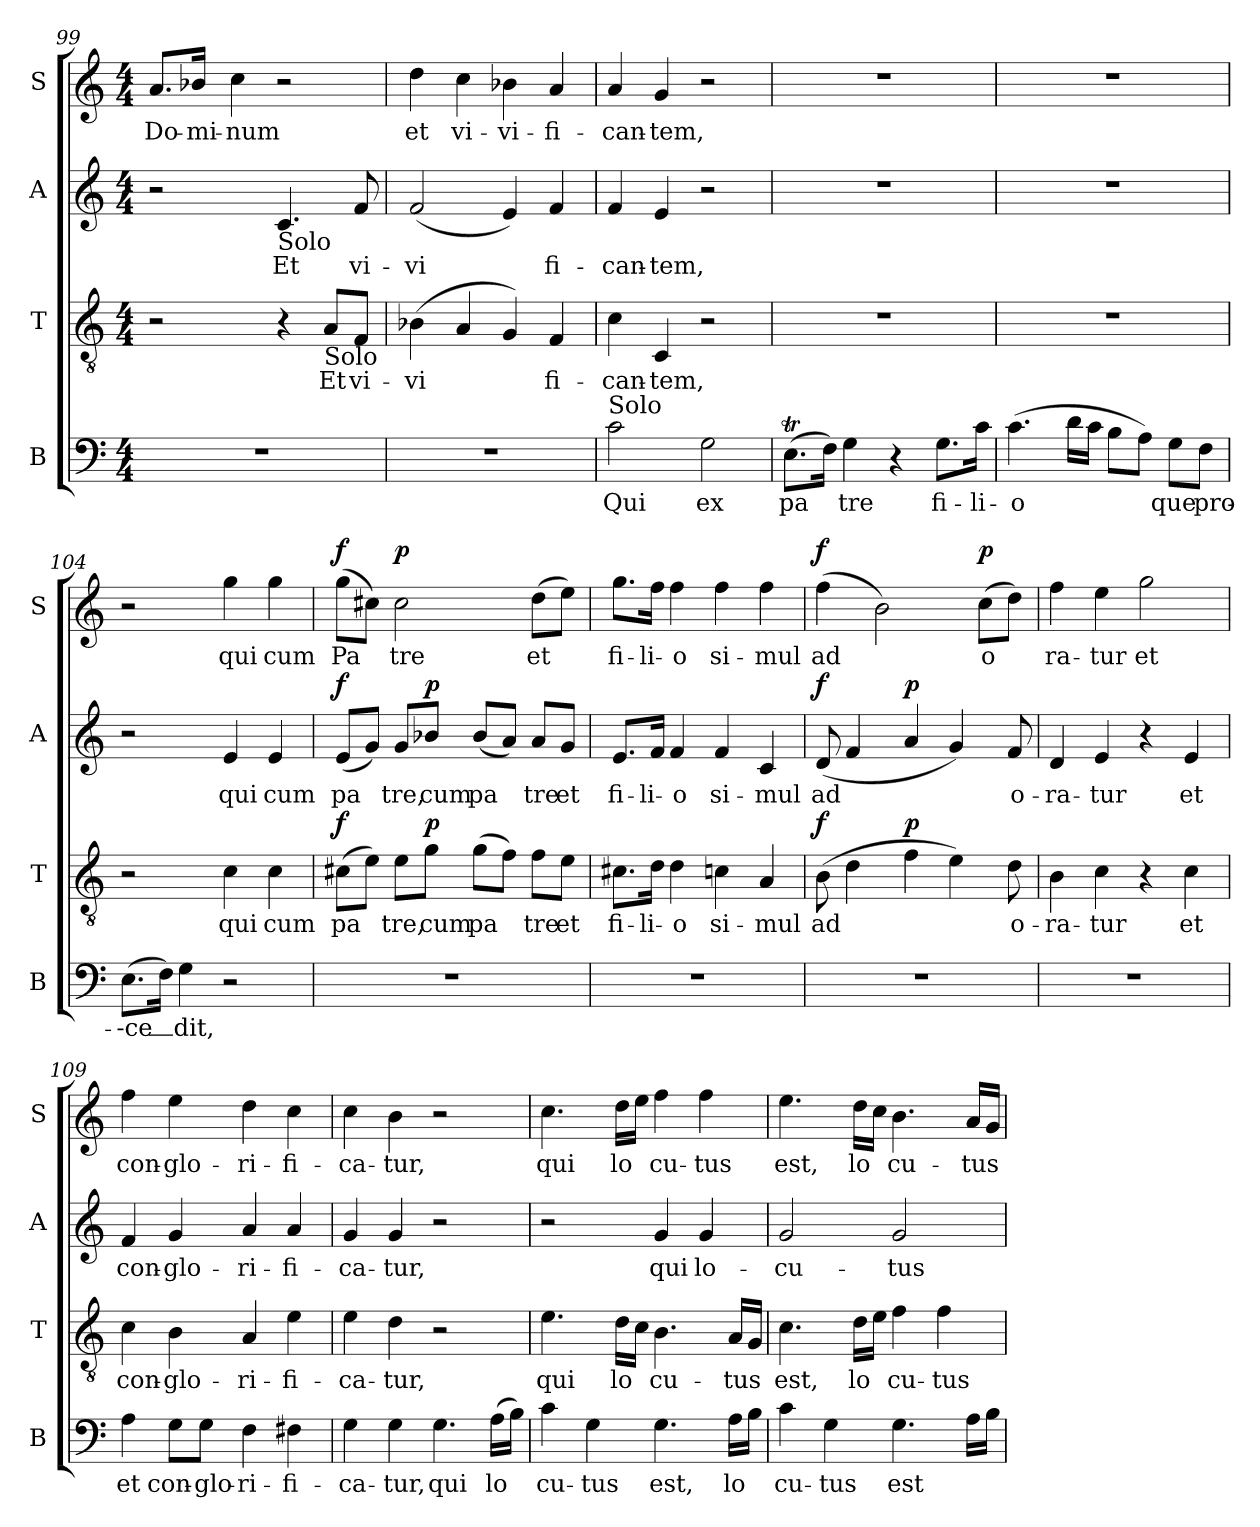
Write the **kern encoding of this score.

**kern	**text	**kern	**text	**dynam	**kern	**text	**dynam	**kern	**text	**dynam
*part4	*part4	*part3	*part3	*part3	*part2	*part2	*part2	*part1	*part1	*part1
*staff4	*staff4	*staff3	*staff3	*staff3	*staff2	*staff2	*staff2	*staff1	*staff1	*staff1
*I"B	*	*I"T	*	*	*I"A	*	*	*I"S	*	*
*I'B	*	*I'T	*	*	*I'A	*	*	*I'S	*	*
*clefF4	*	*clefGv2	*	*	*clefG2	*	*	*clefG2	*	*
*k[]	*	*k[]	*	*	*k[]	*	*	*k[]	*	*
*M4/4	*	*M4/4	*	*	*M4/4	*	*	*M4/4	*	*
=99	=99	=99	=99	=99	=99	=99	=99	=99	=99	=99
!	!	!	!	!	!	!	!	!	!LO:LY:b	!
1r	.	2r	.	.	2r	.	.	8.aL	Do-	.
!	!	!	!	!	!	!	!	!	!LO:LY:b	!
.	.	.	.	.	.	.	.	16b-XJk	-mi-	.
!	!	!	!	!	!	!	!	!	!LO:LY:b	!
.	.	.	.	.	.	.	.	4cc	-num	.
!	!	!	!	!	!LO:TX:b:t=Solo	!	!	!	!	!
!	!	!	!	!	!	!LO:LY:b	!	!	!	!
.	.	4r	.	.	4.c	Et	.	2r	.	.
!	!	!LO:TX:b:t=Solo	!	!	!	!	!	!	!	!
!	!	!	!LO:LY:b	!	!	!	!	!	!	!
.	.	8AL	Et	.	.	.	.	.	.	.
!	!	!	!LO:LY:b	!	!	!LO:LY:b	!	!	!	!
.	.	8FJ	vi-	.	8f	vi-	.	.	.	.
=100	=100	=100	=100	=100	=100	=100	=100	=100	=100	=100
!	!	!	!LO:LY:b	!	!	!LO:LY:b	!	!	!LO:LY:b	!
1r	.	(<4B-X	-vi	.	(<2f	-vi	.	4dd	et	.
!	!	!	!	!	!	!	!	!	!LO:LY:b	!
.	.	4A	.	.	.	.	.	4cc	vi-	.
!	!	!	!	!	!	!	!	!	!LO:LY:b	!
.	.	4G)	.	.	4e)	.	.	4b-X	-vi-	.
!	!	!	!LO:LY:b	!	!	!LO:LY:b	!	!	!LO:LY:b	!
.	.	4F	fi-	.	4f	fi-	.	4a	-fi-	.
=101	=101	=101	=101	=101	=101	=101	=101	=101	=101	=101
!LO:TX:a:t=Solo	!	!	!	!	!	!	!	!	!	!
!	!LO:LY:b	!	!LO:LY:b	!	!	!LO:LY:b	!	!	!LO:LY:b	!
2c	Qui	4c	-can-	.	4f	-can-	.	4a	-can-	.
!	!	!	!LO:LY:b	!	!	!LO:LY:b	!	!	!LO:LY:b	!
.	.	4C	-tem,	.	4e	-tem,	.	4g	-tem,	.
!	!LO:LY:b	!	!	!	!	!	!	!	!	!
2G	ex	2r	.	.	2r	.	.	2r	.	.
=102	=102	=102	=102	=102	=102	=102	=102	=102	=102	=102
!	!LO:LY:b	!	!	!	!	!	!	!	!	!
(>8.EtL	pa	1r	.	.	1r	.	.	1r	.	.
16FJk)	.	.	.	.	.	.	.	.	.	.
!	!LO:LY:b	!	!	!	!	!	!	!	!	!
4G	tre	.	.	.	.	.	.	.	.	.
4r	.	.	.	.	.	.	.	.	.	.
!	!LO:LY:b	!	!	!	!	!	!	!	!	!
8.GL	fi-	.	.	.	.	.	.	.	.	.
!	!LO:LY:b	!	!	!	!	!	!	!	!	!
16cJk	-li-	.	.	.	.	.	.	.	.	.
=103	=103	=103	=103	=103	=103	=103	=103	=103	=103	=103
!	!LO:LY:b	!	!	!	!	!	!	!	!	!
(>4.c	-o	1r	.	.	1r	.	.	1r	.	.
16dLL	.	.	.	.	.	.	.	.	.	.
16cJJ	.	.	.	.	.	.	.	.	.	.
8BL	.	.	.	.	.	.	.	.	.	.
8AJ)	.	.	.	.	.	.	.	.	.	.
!	!LO:LY:b	!	!	!	!	!	!	!	!	!
8GL	que	.	.	.	.	.	.	.	.	.
!	!LO:LY:b	!	!	!	!	!	!	!	!	!
8FJ	pro-	.	.	.	.	.	.	.	.	.
=104	=104	=104	=104	=104	=104	=104	=104	=104	=104	=104
!	!LO:LY:b	!	!	!	!	!	!	!	!	!
(>8.EL	--ce_-	2r	.	.	2r	.	.	2r	.	.
16FJk)	.	.	.	.	.	.	.	.	.	.
!	!LO:LY:b	!	!	!	!	!	!	!	!	!
4G	-dit,	.	.	.	.	.	.	.	.	.
!	!	!	!LO:LY:b	!	!	!LO:LY:b	!	!	!LO:LY:b	!
2r	.	4c	qui	.	4e	qui	.	4gg	qui	.
!	!	!	!LO:LY:b	!	!	!LO:LY:b	!	!	!LO:LY:b	!
.	.	4c	cum	.	4e	cum	.	4gg	cum	.
=105	=105	=105	=105	=105	=105	=105	=105	=105	=105	=105
!	!	!	!LO:LY:b	!LO:DY:a	!	!LO:LY:b	!LO:DY:a	!	!LO:LY:b	!LO:DY:a
1r	.	(>8c#XL	pa	f	(<8eL	pa	f	(8ggL	Pa	f
.	.	8eJ)	.	.	8gJ)	.	.	8cc#XJ)	.	.
!	!	!	!LO:LY:b	!	!	!LO:LY:b	!	!	!LO:LY:b	!LO:DY:a
.	.	8eL	tre,	.	8gL	tre,	.	2cc#	tre	p
!	!	!	!LO:LY:b	!LO:DY:a	!	!LO:LY:b	!LO:DY:a	!	!	!
.	.	8gJ	cum	p	8b-XJ	cum	p	.	.	.
!	!	!	!LO:LY:b	!	!	!LO:LY:b	!	!	!	!
.	.	(>8gL	pa	.	(<8b-L	pa	.	.	.	.
.	.	8fJ)	.	.	8aJ)	.	.	.	.	.
!	!	!	!LO:LY:b	!	!	!LO:LY:b	!	!	!LO:LY:b	!
.	.	8fL	tre	.	8aL	tre	.	(>8ddL	et	.
!	!	!	!LO:LY:b	!	!	!LO:LY:b	!	!	!	!
.	.	8eJ	et	.	8gJ	et	.	8eeJ)	.	.
=106	=106	=106	=106	=106	=106	=106	=106	=106	=106	=106
!	!	!	!LO:LY:b	!	!	!LO:LY:b	!	!	!LO:LY:b	!
1r	.	8.c#XL	fi-	.	8.eL	fi-	.	8.ggL	fi-	.
!	!	!	!LO:LY:b	!	!	!LO:LY:b	!	!	!LO:LY:b	!
.	.	16dJk	-li-	.	16fJk	-li-	.	16ffJk	-li-	.
!	!	!	!LO:LY:b	!	!	!LO:LY:b	!	!	!LO:LY:b	!
.	.	4d	-o	.	4f	-o	.	4ff	-o	.
!	!	!	!LO:LY:b	!	!	!LO:LY:b	!	!	!LO:LY:b	!
.	.	4cn	si-	.	4f	si-	.	4ff	si-	.
!	!	!	!LO:LY:b	!	!	!LO:LY:b	!	!	!LO:LY:b	!
.	.	4A	-mul	.	4c	-mul	.	4ff	-mul	.
=107	=107	=107	=107	=107	=107	=107	=107	=107	=107	=107
!	!	!	!LO:LY:b	!LO:DY:b	!	!LO:LY:b	!LO:DY:b	!	!LO:LY:b	!LO:DY:a
1r	.	(>8B	ad	f	(<8d	ad	f	(>4ff	ad	f
.	.	4d	.	.	4f	.	.	.	.	.
.	.	.	.	.	.	.	.	2b)	.	.
!	!	!	!	!LO:DY:a	!	!	!LO:DY:a	!	!	!
.	.	4f	.	p	4a	.	p	.	.	.
.	.	4e)	.	.	4g)	.	.	.	.	.
!	!	!	!	!	!	!	!	!	!LO:LY:b	!LO:DY:a
.	.	.	.	.	.	.	.	(>8ccL	o	p
!	!	!	!LO:LY:b	!	!	!LO:LY:b	!	!	!	!
.	.	8d	o-	.	8f	o-	.	8ddJ)	.	.
=108	=108	=108	=108	=108	=108	=108	=108	=108	=108	=108
!	!	!	!LO:LY:b	!	!	!LO:LY:b	!	!	!LO:LY:b	!
1r	.	4B	-ra-	.	4d	-ra-	.	4ff	ra-	.
!	!	!	!LO:LY:b	!	!	!LO:LY:b	!	!	!LO:LY:b	!
.	.	4c	-tur	.	4e	-tur	.	4ee	-tur	.
!	!	!	!	!	!	!	!	!	!LO:LY:b	!
.	.	4r	.	.	4r	.	.	2gg	et	.
!	!	!	!LO:LY:b	!	!	!LO:LY:b	!	!	!	!
.	.	4c	et	.	4e	et	.	.	.	.
!!LO:LB:g=z
=109	=109	=109	=109	=109	=109	=109	=109	=109	=109	=109
!	!LO:LY:b	!	!LO:LY:b	!	!	!LO:LY:b	!	!	!LO:LY:b	!
4A	et	4c	con-	.	4f	con-	.	4ff	con-	.
!	!LO:LY:b	!	!LO:LY:b	!	!	!LO:LY:b	!	!	!LO:LY:b	!
8GL	con-	4B	-glo-	.	4g	-glo-	.	4ee	-glo-	.
!	!LO:LY:b	!	!	!	!	!	!	!	!	!
8GJ	-glo-	.	.	.	.	.	.	.	.	.
!	!LO:LY:b	!	!LO:LY:b	!	!	!LO:LY:b	!	!	!LO:LY:b	!
4F	-ri-	4A	-ri-	.	4a	-ri-	.	4dd	-ri-	.
!	!LO:LY:b	!	!LO:LY:b	!	!	!LO:LY:b	!	!	!LO:LY:b	!
4F#X	-fi-	4e	-fi-	.	4a	-fi-	.	4cc	-fi-	.
=110	=110	=110	=110	=110	=110	=110	=110	=110	=110	=110
!	!LO:LY:b	!	!LO:LY:b	!	!	!LO:LY:b	!	!	!LO:LY:b	!
4G	-ca-	4e	-ca-	.	4g	-ca-	.	4cc	-ca-	.
!	!LO:LY:b	!	!LO:LY:b	!	!	!LO:LY:b	!	!	!LO:LY:b	!
4G	-tur,	4d	-tur,	.	4g	-tur,	.	4b	-tur,	.
!	!LO:LY:b	!	!	!	!	!	!	!	!	!
4.G	qui	2r	.	.	2r	.	.	2r	.	.
!	!LO:LY:b	!	!	!	!	!	!	!	!	!
(>16ALL	lo	.	.	.	.	.	.	.	.	.
16BJJ)	.	.	.	.	.	.	.	.	.	.
=111	=111	=111	=111	=111	=111	=111	=111	=111	=111	=111
!	!LO:LY:b	!	!LO:LY:b	!	!	!	!	!	!LO:LY:b	!
4c	cu-	4.e	qui	.	2r	.	.	4.cc	qui	.
!	!LO:LY:b	!	!	!	!	!	!	!	!	!
4G	-tus	.	.	.	.	.	.	.	.	.
!	!	!	!LO:LY:b	!	!	!	!	!	!LO:LY:b	!
.	.	16dLL	lo	.	.	.	.	16ddLL	lo	.
.	.	16cJJ	.	.	.	.	.	16eeJJ	.	.
!	!LO:LY:b	!	!LO:LY:b	!	!	!LO:LY:b	!	!	!LO:LY:b	!
4.G	est,	4.B	cu-	.	4g	qui	.	4ff	cu-	.
!	!	!	!	!	!	!LO:LY:b	!	!	!LO:LY:b	!
.	.	.	.	.	4g	lo-	.	4ff	-tus	.
!	!LO:LY:b	!	!LO:LY:b	!	!	!	!	!	!	!
16ALL	lo	16ALL	-tus	.	.	.	.	.	.	.
16BJJ	.	16GJJ	.	.	.	.	.	.	.	.
=112	=112	=112	=112	=112	=112	=112	=112	=112	=112	=112
!	!LO:LY:b	!	!LO:LY:b	!	!	!LO:LY:b	!	!	!LO:LY:b	!
4c	cu-	4.c	est,	.	2g	-cu-	.	4.ee	est,	.
!	!LO:LY:b	!	!	!	!	!	!	!	!	!
4G	-tus	.	.	.	.	.	.	.	.	.
!	!	!	!LO:LY:b	!	!	!	!	!	!LO:LY:b	!
.	.	16dLL	lo	.	.	.	.	16ddLL	lo	.
.	.	16eJJ	.	.	.	.	.	16ccJJ	.	.
!	!LO:LY:b	!	!LO:LY:b	!	!	!LO:LY:b	!	!	!LO:LY:b	!
4.G	est	4f	cu-	.	2g	-tus	.	4.b	cu-	.
!	!	!	!LO:LY:b	!	!	!	!	!	!	!
.	.	4f	-tus	.	.	.	.	.	.	.
!	!	!	!	!	!	!	!	!	!LO:LY:b	!
16ALL	.	.	.	.	.	.	.	16aLL	-tus	.
16BJJ	.	.	.	.	.	.	.	16gJJ	.	.
=	=	=	=	=	=	=	=	=	=	=
*-	*-	*-	*-	*-	*-	*-	*-	*-	*-	*-
